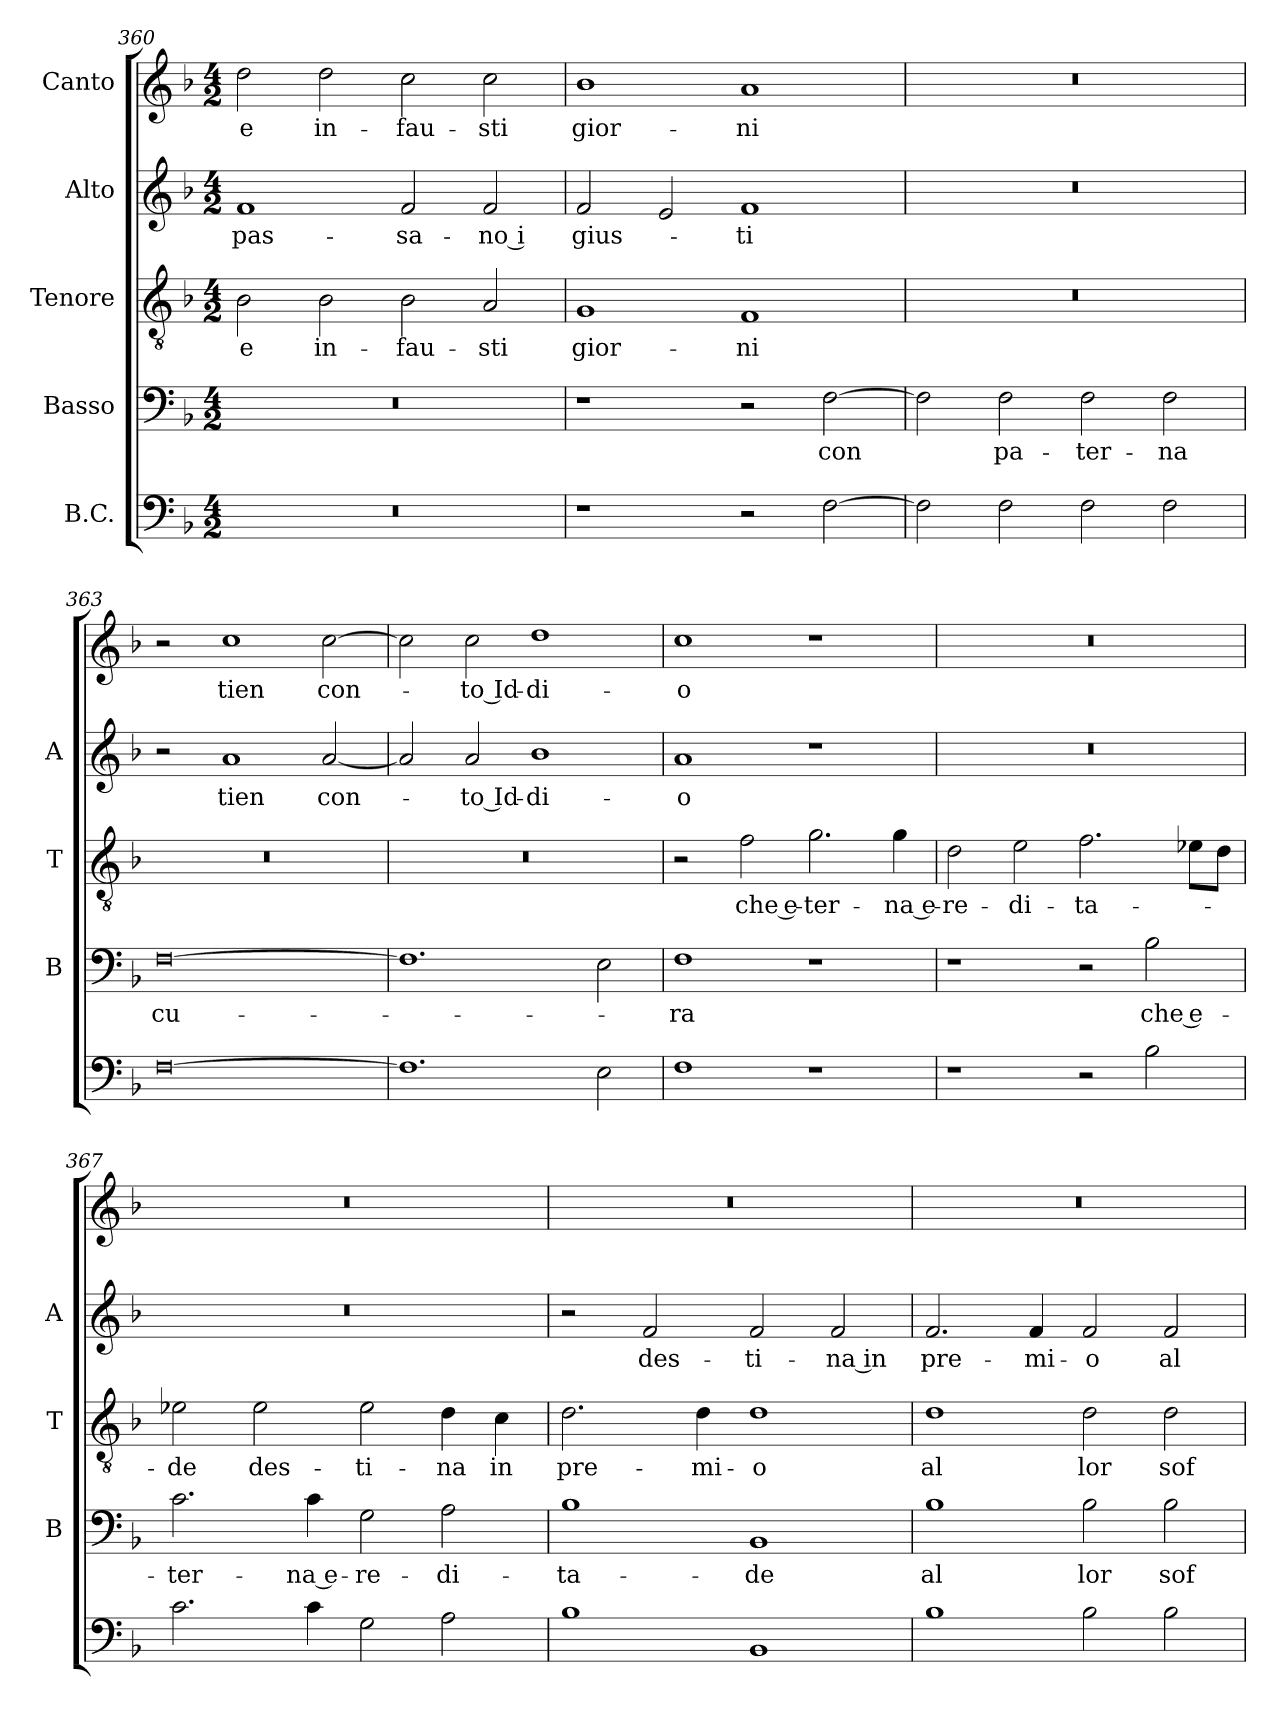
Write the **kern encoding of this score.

**kern	**kern	**text	**kern	**text	**kern	**text	**kern	**text
*part5	*part4	*part4	*part3	*part3	*part2	*part2	*part1	*part1
*staff5	*staff4	*staff4	*staff3	*staff3	*staff2	*staff2	*staff1	*staff1
*I"B.C.	*I"Basso	*	*I"Tenore	*	*I"Alto	*	*I"Canto	*
*	*I'B	*	*I'T	*	*I'A	*	*	*
*clefF4	*clefF4	*	*clefGv2	*	*clefG2	*	*clefG2	*
*k[b-]	*k[b-]	*	*k[b-]	*	*k[b-]	*	*k[b-]	*
*F:	*F:	*	*F:	*	*F:	*	*F:	*
*M4/2	*M4/2	*	*M4/2	*	*M4/2	*	*M4/2	*
=360	=360	=360	=360	=360	=360	=360	=360	=360
!	!	!	!	!LO:LY:b	!	!LO:LY:b	!	!LO:LY:b
0r	0r	.	2B-\	-e	1f	pas-	2dd\	-e
!	!	!	!	!LO:LY:b	!	!	!	!LO:LY:b
.	.	.	2B-\	in-	.	.	2dd\	in-
!	!	!	!	!LO:LY:b	!	!LO:LY:b	!	!LO:LY:b
.	.	.	2B-\	-fau-	2f/	-sa-	2cc\	-fau-
!	!	!	!	!LO:LY:b	!	!LO:LY:b	!	!LO:LY:b
.	.	.	2A/	-sti	2f/	-no i	2cc\	-sti
=361	=361	=361	=361	=361	=361	=361	=361	=361
!	!	!	!	!LO:LY:b	!	!LO:LY:b	!	!LO:LY:b
1r	1r	.	1G	gior-	2f/	gius-	1b-	gior-
.	.	.	.	.	2e/	.	.	.
!	!	!	!	!LO:LY:b	!	!LO:LY:b	!	!LO:LY:b
2r	2r	.	1F	-ni	1f	-ti	1a	-ni
!	!	!LO:LY:b	!	!	!	!	!	!
[2F\	[2F\	con	.	.	.	.	.	.
=362	=362	=362	=362	=362	=362	=362	=362	=362
2F\]	2F\]	.	0r	.	0r	.	0r	.
!	!	!LO:LY:b	!	!	!	!	!	!
2F\	2F\	pa-	.	.	.	.	.	.
!	!	!LO:LY:b	!	!	!	!	!	!
2F\	2F\	-ter-	.	.	.	.	.	.
!	!	!LO:LY:b	!	!	!	!	!	!
2F\	2F\	-na	.	.	.	.	.	.
=363	=363	=363	=363	=363	=363	=363	=363	=363
!	!	!LO:LY:b	!	!	!	!	!	!
[0F	[0F	cu-	0r	.	2r	.	2r	.
!	!	!	!	!	!	!LO:LY:b	!	!LO:LY:b
.	.	.	.	.	1a	tien	1cc	tien
!	!	!	!	!	!	!LO:LY:b	!	!LO:LY:b
.	.	.	.	.	[2a/	con-	[2cc\	con-
!!LO:PB:g=z
=364	=364	=364	=364	=364	=364	=364	=364	=364
1.F]	1.F]	.	0r	.	2a/]	.	2cc\]	.
!	!	!	!	!	!	!LO:LY:b	!	!LO:LY:b
.	.	.	.	.	2a/	-to Id-	2cc\	-to Id-
!	!	!	!	!	!	!LO:LY:b	!	!LO:LY:b
.	.	.	.	.	1b-	-di-	1dd	-di-
2E\	2E\	.	.	.	.	.	.	.
=365	=365	=365	=365	=365	=365	=365	=365	=365
!	!	!LO:LY:b	!	!	!	!LO:LY:b	!	!LO:LY:b
1F	1F	-ra	2r	.	1a	-o	1cc	-o
!	!	!	!	!LO:LY:b	!	!	!	!
.	.	.	2f\	che e-	.	.	.	.
!	!	!	!	!LO:LY:b	!	!	!	!
1r	1r	.	2.g\	-ter-	1r	.	1r	.
!	!	!	!	!LO:LY:b	!	!	!	!
.	.	.	4g\	-na e-	.	.	.	.
=366	=366	=366	=366	=366	=366	=366	=366	=366
!	!	!	!	!LO:LY:b	!	!	!	!
1r	1r	.	2d\	-re-	0r	.	0r	.
!	!	!	!	!LO:LY:b	!	!	!	!
.	.	.	2e\	-di-	.	.	.	.
!	!	!	!	!LO:LY:b	!	!	!	!
2r	2r	.	2.f\	-ta-	.	.	.	.
!	!	!LO:LY:b	!	!	!	!	!	!
2B-\	2B-\	che e-	.	.	.	.	.	.
.	.	.	8e-X\L	.	.	.	.	.
.	.	.	8d\J	.	.	.	.	.
=367	=367	=367	=367	=367	=367	=367	=367	=367
!	!	!LO:LY:b	!	!LO:LY:b	!	!	!	!
2.c\	2.c\	-ter-	2e-X\	-de	0r	.	0r	.
!	!	!	!	!LO:LY:b	!	!	!	!
.	.	.	2e-\	des-	.	.	.	.
!	!	!LO:LY:b	!	!	!	!	!	!
4c\	4c\	-na e-	.	.	.	.	.	.
!	!	!LO:LY:b	!	!LO:LY:b	!	!	!	!
2G\	2G\	-re-	2e-\	-ti-	.	.	.	.
!	!	!LO:LY:b	!	!LO:LY:b	!	!	!	!
2A\	2A\	-di-	4d\	-na	.	.	.	.
!	!	!	!	!LO:LY:b	!	!	!	!
.	.	.	4c\	in	.	.	.	.
=368	=368	=368	=368	=368	=368	=368	=368	=368
!	!	!LO:LY:b	!	!LO:LY:b	!	!	!	!
1B-	1B-	-ta-	2.d\	pre-	2r	.	0r	.
!	!	!	!	!	!	!LO:LY:b	!	!
.	.	.	.	.	2f/	des-	.	.
!	!	!	!	!LO:LY:b	!	!	!	!
.	.	.	4d\	-mi-	.	.	.	.
!	!	!LO:LY:b	!	!LO:LY:b	!	!LO:LY:b	!	!
1BB-	1BB-	-de	1d	-o	2f/	-ti-	.	.
!	!	!	!	!	!	!LO:LY:b	!	!
.	.	.	.	.	2f/	-na in	.	.
=369	=369	=369	=369	=369	=369	=369	=369	=369
!	!	!LO:LY:b	!	!LO:LY:b	!	!LO:LY:b	!	!
1B-	1B-	al	1d	al	2.f/	pre-	0r	.
!	!	!	!	!	!	!LO:LY:b	!	!
.	.	.	.	.	4f/	-mi-	.	.
!	!	!LO:LY:b	!	!LO:LY:b	!	!LO:LY:b	!	!
2B-\	2B-\	lor	2d\	lor	2f/	-o	.	.
!	!	!LO:LY:b	!	!LO:LY:b	!	!LO:LY:b	!	!
2B-\	2B-\	sof-	2d\	sof-	2f/	al	.	.
=	=	=	=	=	=	=	=	=
*-	*-	*-	*-	*-	*-	*-	*-	*-
